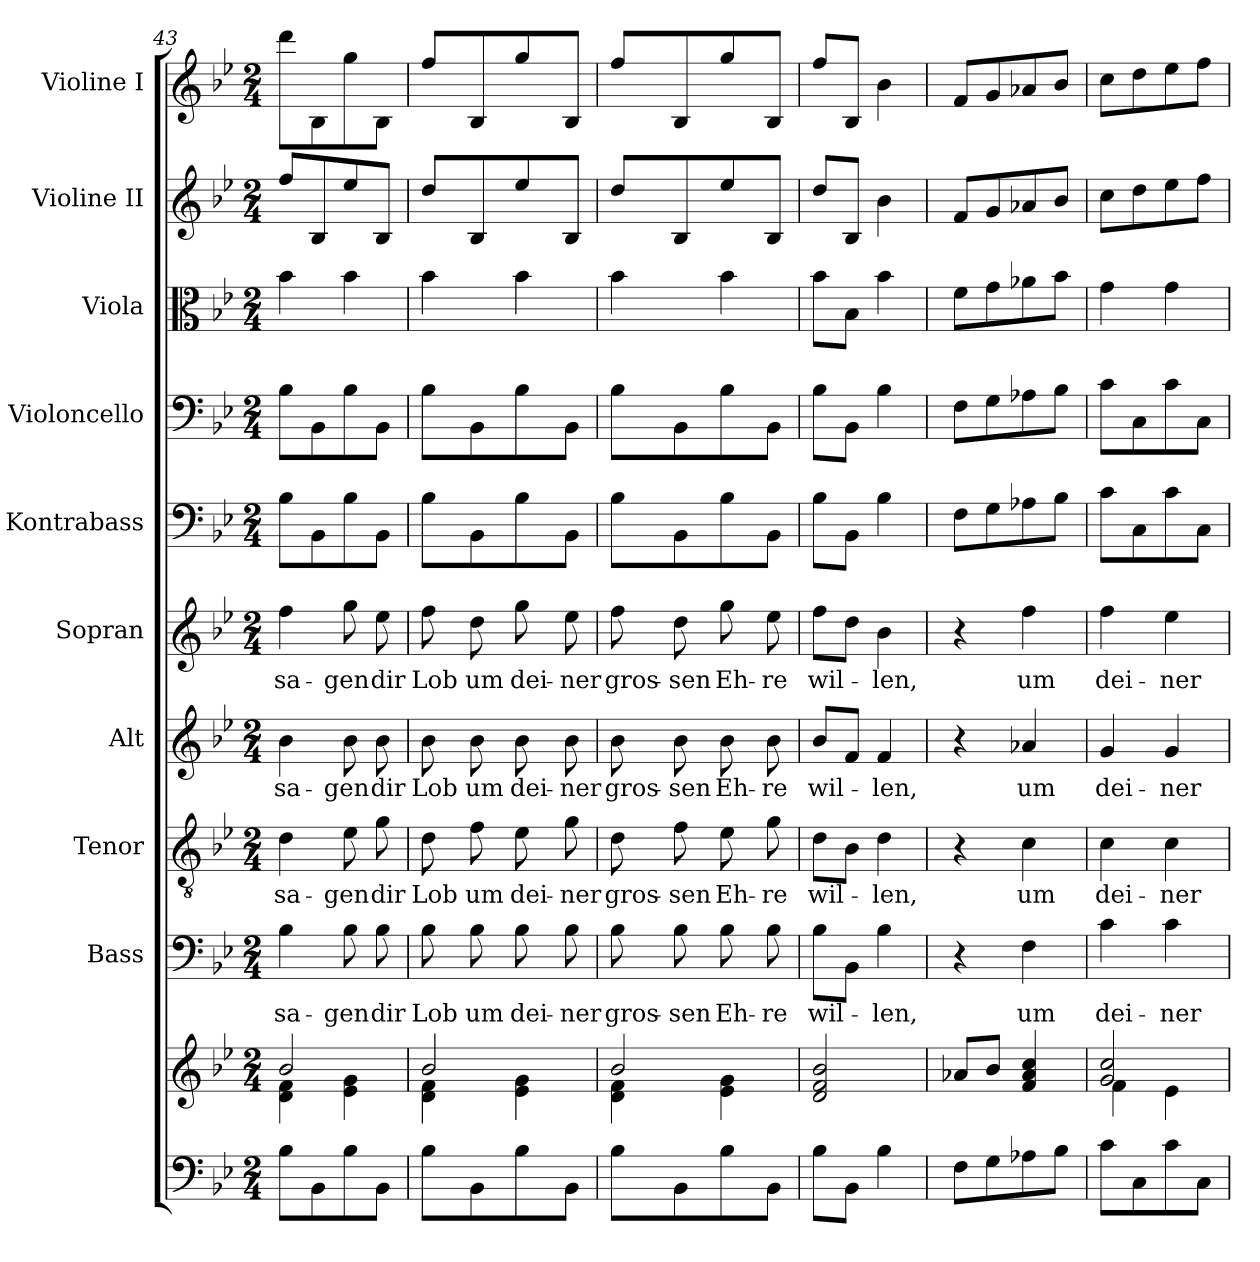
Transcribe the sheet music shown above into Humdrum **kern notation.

**kern	**kern	**kern	**text	**kern	**text	**kern	**text	**kern	**text	**kern	**kern	**kern	**kern	**kern
*part10	*part10	*part9	*part9	*part8	*part8	*part7	*part7	*part6	*part6	*part5	*part4	*part3	*part2	*part1
*staff11	*staff10	*staff9	*staff9	*staff8	*staff8	*staff7	*staff7	*staff6	*staff6	*staff5	*staff4	*staff3	*staff2	*staff1
*	*	*I"Bass	*	*I"Tenor	*	*I"Alt	*	*I"Sopran	*	*I"Kontrabass	*I"Violoncello	*I"Viola	*I"Violine II	*I"Violine I
*	*	*I'B.	*	*I'T.	*	*I'A.	*	*I'S.	*	*I'Kb.	*I'Vc.	*I'Vla.	*I'Vl. II	*I'Vl. I
*clefF4	*clefG2	*clefF4	*	*clefGv2	*	*clefG2	*	*clefG2	*	*clefF4	*clefF4	*clefC3	*clefG2	*clefG2
*	*	*	*	*	*	*	*	*	*	*ITrd7c12	*	*	*	*
*k[b-e-]	*k[b-e-]	*k[b-e-]	*	*k[b-e-]	*	*k[b-e-]	*	*k[b-e-]	*	*k[b-e-]	*k[b-e-]	*k[b-e-]	*k[b-e-]	*k[b-e-]
*B-:	*B-:	*B-:	*	*B-:	*	*B-:	*	*B-:	*	*B-:	*B-:	*B-:	*B-:	*B-:
*M2/4	*M2/4	*M2/4	*	*M2/4	*	*M2/4	*	*M2/4	*	*M2/4	*M2/4	*M2/4	*M2/4	*M2/4
=43	=43	=43	=43	=43	=43	=43	=43	=43	=43	=43	=43	=43	=43	=43
*	*^	*	*	*	*	*	*	*	*	*	*	*	*	*
!	!	!	!	!LO:LY:b	!	!LO:LY:b	!	!LO:LY:b	!	!LO:LY:b	!	!	!	!	!
8B-\L	2b-/	4d\ 4f\	4B-\	sa-	4d\	sa-	4b-\	sa-	4ff\	sa-	8BB-\L	8B-\L	4b-\	8ff/L	8ddd\L
8BB-\	.	.	.	.	.	.	.	.	.	.	8BBB-\	8BB-\	.	8B-/	8B-\
!	!	!	!	!LO:LY:b	!	!LO:LY:b	!	!LO:LY:b	!	!LO:LY:b	!	!	!	!	!
8B-\	.	4e-\ 4g\	8B-\	-gen	8e-\	-gen	8b-\	-gen	8gg\	-gen	8BB-\	8B-\	4b-\	8ee-/	8gg\
!	!	!	!	!LO:LY:b	!	!LO:LY:b	!	!LO:LY:b	!	!LO:LY:b	!	!	!	!	!
8BB-\J	.	.	8B-\	dir	8g\	dir	8b-\	dir	8ee-\	dir	8BBB-\J	8BB-\J	.	8B-/J	8B-\J
!!LO:PB:g=z
=44	=44	=44	=44	=44	=44	=44	=44	=44	=44	=44	=44	=44	=44	=44	=44
!	!	!	!	!LO:LY:b	!	!LO:LY:b	!	!LO:LY:b	!	!LO:LY:b	!	!	!	!	!
8B-\L	2b-/	4d\ 4f\	8B-\	Lob	8d\	Lob	8b-\	Lob	8ff\	Lob	8BB-\L	8B-\L	4b-\	8dd/L	8ff/L
!	!	!	!	!LO:LY:b	!	!LO:LY:b	!	!LO:LY:b	!	!LO:LY:b	!	!	!	!	!
8BB-\	.	.	8B-\	um	8f\	um	8b-\	um	8dd\	um	8BBB-\	8BB-\	.	8B-/	8B-/
!	!	!	!	!LO:LY:b	!	!LO:LY:b	!	!LO:LY:b	!	!LO:LY:b	!	!	!	!	!
8B-\	.	4e-\ 4g\	8B-\	dei-	8e-\	dei-	8b-\	dei-	8gg\	dei-	8BB-\	8B-\	4b-\	8ee-/	8gg/
!	!	!	!	!LO:LY:b	!	!LO:LY:b	!	!LO:LY:b	!	!LO:LY:b	!	!	!	!	!
8BB-\J	.	.	8B-\	-ner	8g\	-ner	8b-\	-ner	8ee-\	-ner	8BBB-\J	8BB-\J	.	8B-/J	8B-/J
=45	=45	=45	=45	=45	=45	=45	=45	=45	=45	=45	=45	=45	=45	=45	=45
!	!	!	!	!LO:LY:b	!	!LO:LY:b	!	!LO:LY:b	!	!LO:LY:b	!	!	!	!	!
8B-\L	2b-/	4d\ 4f\	8B-\	gros-	8d\	gros-	8b-\	gros-	8ff\	gros-	8BB-\L	8B-\L	4b-\	8dd/L	8ff/L
!	!	!	!	!LO:LY:b	!	!LO:LY:b	!	!LO:LY:b	!	!LO:LY:b	!	!	!	!	!
8BB-\	.	.	8B-\	-sen	8f\	-sen	8b-\	-sen	8dd\	-sen	8BBB-\	8BB-\	.	8B-/	8B-/
!	!	!	!	!LO:LY:b	!	!LO:LY:b	!	!LO:LY:b	!	!LO:LY:b	!	!	!	!	!
8B-\	.	4e-\ 4g\	8B-\	Eh-	8e-\	Eh-	8b-\	Eh-	8gg\	Eh-	8BB-\	8B-\	4b-\	8ee-/	8gg/
!	!	!	!	!LO:LY:b	!	!LO:LY:b	!	!LO:LY:b	!	!LO:LY:b	!	!	!	!	!
8BB-\J	.	.	8B-\	-re	8g\	-re	8b-\	-re	8ee-\	-re	8BBB-\J	8BB-\J	.	8B-/J	8B-/J
*	*v	*v	*	*	*	*	*	*	*	*	*	*	*	*	*
=46	=46	=46	=46	=46	=46	=46	=46	=46	=46	=46	=46	=46	=46	=46
!	!	!	!LO:LY:b	!	!LO:LY:b	!	!LO:LY:b	!	!LO:LY:b	!	!	!	!	!
8B-\L	2d/ 2f/ 2b-/	8B-\L	wil-	8d\L	wil-	8b-/L	wil-	8ff\L	wil-	8BB-\L	8B-\L	8b-\L	8dd/L	8ff/L
8BB-\J	.	8BB-\J	.	8B-\J	.	8f/J	.	8dd\J	.	8BBB-\J	8BB-\J	8B-\J	8B-/J	8B-/J
!	!	!	!LO:LY:b	!	!LO:LY:b	!	!LO:LY:b	!	!LO:LY:b	!	!	!	!	!
4B-\	.	4B-\	-len,	4d\	-len,	4f/	-len,	4b-\	-len,	4BB-\	4B-\	4b-\	4b-\	4b-\
=47	=47	=47	=47	=47	=47	=47	=47	=47	=47	=47	=47	=47	=47	=47
8F\L	8a-X/L	4r	.	4r	.	4r	.	4r	.	8FF\L	8F\L	8f\L	8f/L	8f/L
8G\	8b-/J	.	.	.	.	.	.	.	.	8GG\	8G\	8g\	8g/	8g/
!	!	!	!LO:LY:b	!	!LO:LY:b	!	!LO:LY:b	!	!LO:LY:b	!	!	!	!	!
8A-X\	4f/ 4a-/ 4cc/	4F\	um	4c\	um	4a-X/	um	4ff\	um	8AA-X\	8A-X\	8a-X\	8a-X/	8a-X/
8B-\J	.	.	.	.	.	.	.	.	.	8BB-\J	8B-\J	8b-\J	8b-/J	8b-/J
=48	=48	=48	=48	=48	=48	=48	=48	=48	=48	=48	=48	=48	=48	=48
*	*^	*	*	*	*	*	*	*	*	*	*	*	*	*
!	!	!	!	!LO:LY:b	!	!LO:LY:b	!	!LO:LY:b	!	!LO:LY:b	!	!	!	!	!
8c\L	2g/ 2cc/	4f\	4c\	dei-	4c\	dei-	4g/	dei-	4ff\	dei-	8C\L	8c\L	4g\	8cc\L	8cc\L
8C\	.	.	.	.	.	.	.	.	.	.	8CC\	8C\	.	8dd\	8dd\
!	!	!	!	!LO:LY:b	!	!LO:LY:b	!	!LO:LY:b	!	!LO:LY:b	!	!	!	!	!
8c\	.	4e-\	4c\	-ner	4c\	-ner	4g/	-ner	4ee-\	-ner	8C\	8c\	4g\	8ee-\	8ee-\
8C\J	.	.	.	.	.	.	.	.	.	.	8CC\J	8C\J	.	8ff\J	8ff\J
*	*v	*v	*	*	*	*	*	*	*	*	*	*	*	*	*
=	=	=	=	=	=	=	=	=	=	=	=	=	=	=
*-	*-	*-	*-	*-	*-	*-	*-	*-	*-	*-	*-	*-	*-	*-
